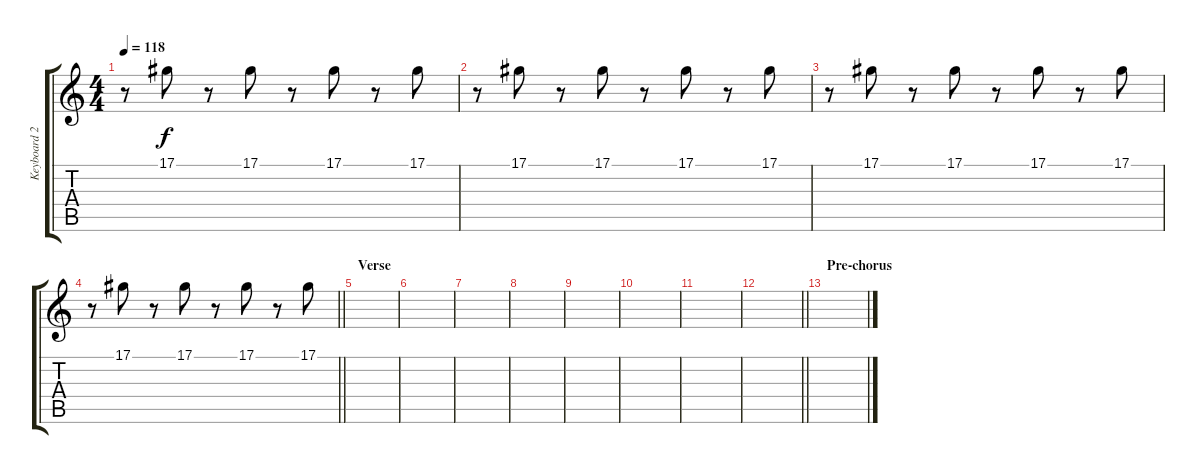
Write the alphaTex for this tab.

\track ("Keyboard 2" "Keyboard 2") {instrument lead2sawtooth}
\staff {score tabs}
\tuning (Eb4 Bb3 Gb3 Db3 Ab2 Db2) {hide}
\ts (4 4)
\tempo 118
\clef g2
\ks c
r.8{dy f} 17.1.8 r.8 17.1.8 r.8 17.1.8 r.8 17.1.8 |
r.8 17.1.8 r.8 17.1.8 r.8 17.1.8 r.8 17.1.8 |
r.8 17.1.8 r.8 17.1.8 r.8 17.1.8 r.8 17.1.8 |
\barLineRight lightlight
r.8 17.1.8 r.8 17.1.8 r.8 17.1.8 r.8 17.1.8 |
\section ("" "Verse")
|
|
|
|
|
|
|
\barLineRight lightlight
|
\section ("" "Pre-chorus")
